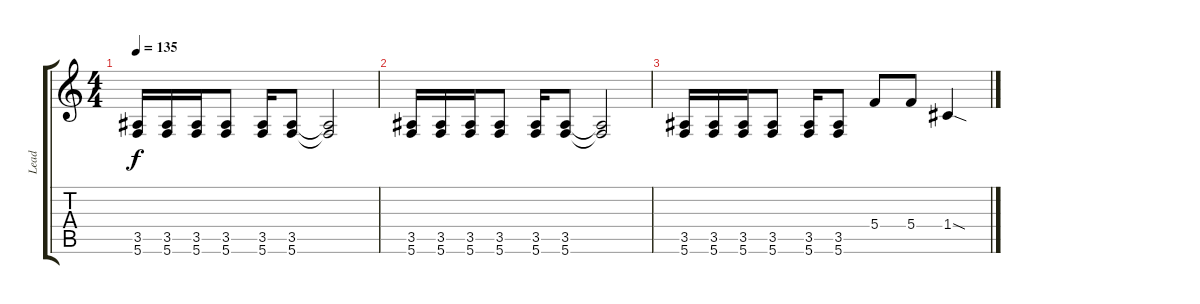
\track ("Lead" "Lead") {instrument distortionguitar}
\staff {score tabs}
\tuning (D4 A3 F3 C3 G2 C2) {hide}
\ts (4 4)
\tempo 135
\clef g2
\ks c
(3.5 5.6).16{dy f} (3.5 5.6).16 (3.5 5.6).16 (3.5 5.6).8 (3.5 5.6).16 (3.5 5.6).8 (3.5{t} 5.6{t}).2 |
(3.5 5.6).16 (3.5 5.6).16 (3.5 5.6).16 (3.5 5.6).8 (3.5 5.6).16 (3.5 5.6).8 (3.5{t} 5.6{t}).2 |
(3.5 5.6).16 (3.5 5.6).16 (3.5 5.6).16 (3.5 5.6).8 (3.5 5.6).16 (3.5 5.6).8 5.4.8 5.4.8 1.4{sod}.4
